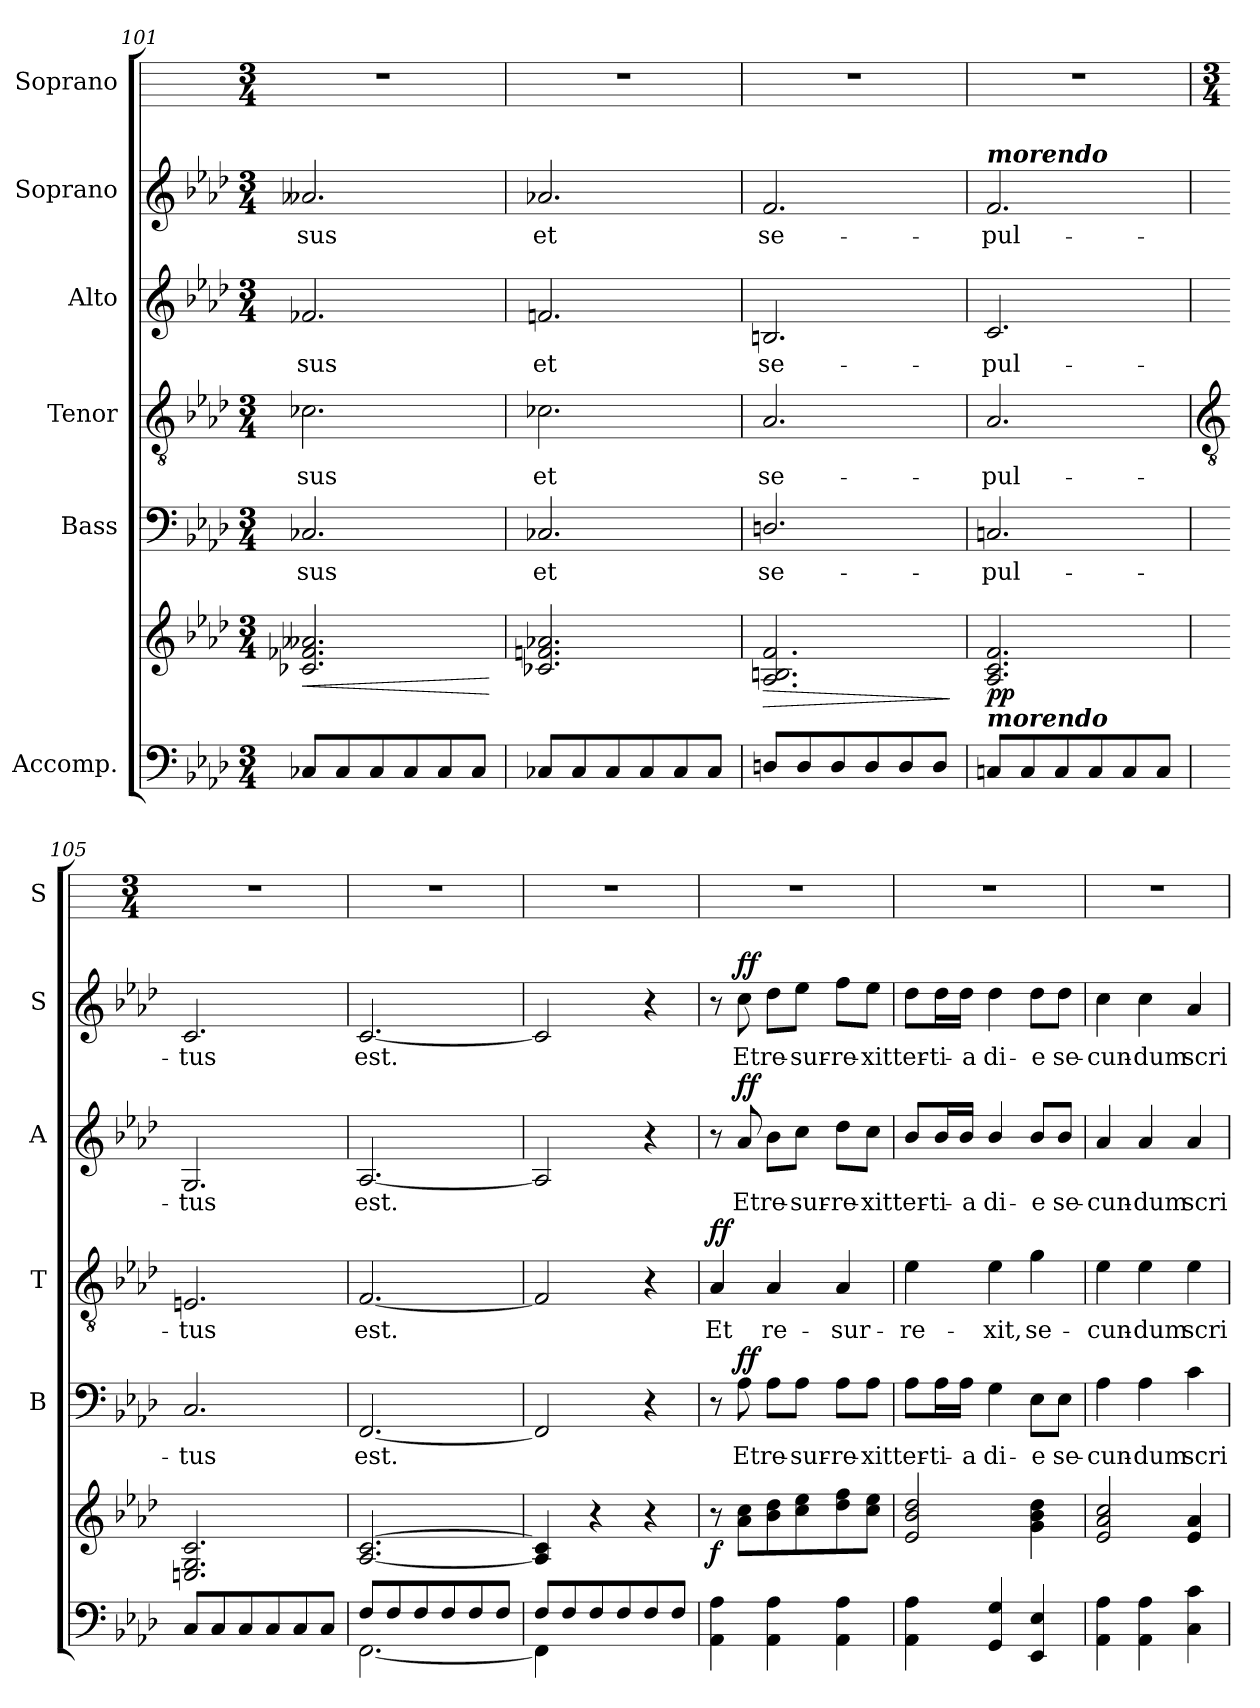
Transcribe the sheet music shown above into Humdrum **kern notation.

**kern	**kern	**dynam	**kern	**text	**dynam	**kern	**text	**dynam	**kern	**text	**dynam	**kern	**text	**dynam	**kern
*part6	*part6	*part6	*part5	*part5	*part5	*part4	*part4	*part4	*part3	*part3	*part3	*part2	*part2	*part2	*part1
*staff7	*staff6	*staff6/7	*staff5	*staff5	*staff5	*staff4	*staff4	*staff4	*staff3	*staff3	*staff3	*staff2	*staff2	*staff2	*staff1
*I"Accomp.	*	*	*I"Bass	*	*	*I"Tenor	*	*	*I"Alto	*	*	*I"Soprano	*	*	*I"Soprano
*	*	*	*I'B	*	*	*I'T	*	*	*I'A	*	*	*I'S	*	*	*I'S
*clefF4	*clefG2	*	*clefF4	*	*	*clefGv2	*	*	*clefG2	*	*	*clefG2	*	*	*
*k[b-e-a-d-]	*k[b-e-a-d-]	*	*k[b-e-a-d-]	*	*	*k[b-e-a-d-]	*	*	*k[b-e-a-d-]	*	*	*k[b-e-a-d-]	*	*	*
*A-:	*A-:	*	*A-:	*	*	*A-:	*	*	*A-:	*	*	*A-:	*	*	*
*M3/4	*M3/4	*	*M3/4	*	*	*M3/4	*	*	*M3/4	*	*	*M3/4	*	*	*M3/4
=101	=101	=101	=101	=101	=101	=101	=101	=101	=101	=101	=101	=101	=101	=101	=101
!	!	!LO:HP:b	!	!LO:LY:b	!	!	!LO:LY:b	!	!	!LO:LY:b	!	!	!LO:LY:b	!	!
8C-XL	2.c-X 2.f-X 2.a--X	<	2.C-X	-sus	.	2.c-X	-sus	.	2.f-X	-sus	.	2.a--X	-sus	.	2.r
8C-	.	.	.	.	.	.	.	.	.	.	.	.	.	.	.
8C-	.	.	.	.	.	.	.	.	.	.	.	.	.	.	.
8C-	.	.	.	.	.	.	.	.	.	.	.	.	.	.	.
8C-	.	.	.	.	.	.	.	.	.	.	.	.	.	.	.
8C-J	.	.	.	.	.	.	.	.	.	.	.	.	.	.	.
.	.	[	.	.	.	.	.	.	.	.	.	.	.	.	.
=102	=102	=102	=102	=102	=102	=102	=102	=102	=102	=102	=102	=102	=102	=102	=102
!	!	!	!	!LO:LY:b	!	!	!LO:LY:b	!	!	!LO:LY:b	!	!	!LO:LY:b	!	!
8C-XL	2.c-X 2.fn 2.a-X	.	2.C-X	et	.	2.c-X	et	.	2.fn	et	.	2.a-X	et	.	2.r
8C-	.	.	.	.	.	.	.	.	.	.	.	.	.	.	.
8C-	.	.	.	.	.	.	.	.	.	.	.	.	.	.	.
8C-	.	.	.	.	.	.	.	.	.	.	.	.	.	.	.
8C-	.	.	.	.	.	.	.	.	.	.	.	.	.	.	.
8C-J	.	.	.	.	.	.	.	.	.	.	.	.	.	.	.
=103	=103	=103	=103	=103	=103	=103	=103	=103	=103	=103	=103	=103	=103	=103	=103
!	!	!LO:HP:b	!	!LO:LY:b	!	!	!LO:LY:b	!	!	!LO:LY:b	!	!	!LO:LY:b	!	!
8Dn/L	2.A- 2.Bn 2.f	>	2.Dn/	se-	.	2.A-	se-	.	2.Bn	se-	.	2.f	se-	.	2.r
8D/	.	.	.	.	.	.	.	.	.	.	.	.	.	.	.
8D/	.	.	.	.	.	.	.	.	.	.	.	.	.	.	.
8D/	.	.	.	.	.	.	.	.	.	.	.	.	.	.	.
8D/	.	.	.	.	.	.	.	.	.	.	.	.	.	.	.
8D/J	.	.	.	.	.	.	.	.	.	.	.	.	.	.	.
.	.	]	.	.	.	.	.	.	.	.	.	.	.	.	.
=104	=104	=104	=104	=104	=104	=104	=104	=104	=104	=104	=104	=104	=104	=104	=104
!	!	!	!	!	!	!	!	!	!	!	!	!LO:TX:a:Bi:t=morendo	!	!	!
!LO:TX:a:Bi:t=morendo	!	!	!	!	!	!	!	!	!	!	!	!	!	!	!
!	!	!LO:DY:b	!	!LO:LY:b	!	!	!LO:LY:b	!	!	!LO:LY:b	!	!	!LO:LY:b	!	!
8CnL	2.A- 2.c 2.f	pp	2.Cn	-pul-	.	2.A-	-pul-	.	2.c	-pul-	.	2.f	-pul-	.	2.r
8C	.	.	.	.	.	.	.	.	.	.	.	.	.	.	.
8C	.	.	.	.	.	.	.	.	.	.	.	.	.	.	.
8C	.	.	.	.	.	.	.	.	.	.	.	.	.	.	.
8C	.	.	.	.	.	.	.	.	.	.	.	.	.	.	.
8CJ	.	.	.	.	.	.	.	.	.	.	.	.	.	.	.
!!LO:LB:g=z
=105	=105	=105	=105	=105	=105	=105	=105	=105	=105	=105	=105	=105	=105	=105	=105
*	*	*	*	*	*	*clefGv2	*	*	*	*	*	*	*	*	*
*	*	*	*	*	*	*	*	*	*	*	*	*	*	*	*M3/4
*^	*	*	*	*	*	*	*	*	*	*	*	*	*	*	*
!	!LO:N:vis=1	!	!	!	!LO:LY:b	!	!	!LO:LY:b	!	!	!LO:LY:b	!	!	!LO:LY:b	!	!
8CL	2.ryy	2.En 2.G 2.c	.	2.C	-tus	.	2.En	-tus	.	2.G	-tus	.	2.c	-tus	.	2.r
8C	.	.	.	.	.	.	.	.	.	.	.	.	.	.	.	.
8C	.	.	.	.	.	.	.	.	.	.	.	.	.	.	.	.
8C	.	.	.	.	.	.	.	.	.	.	.	.	.	.	.	.
8C	.	.	.	.	.	.	.	.	.	.	.	.	.	.	.	.
8CJ	.	.	.	.	.	.	.	.	.	.	.	.	.	.	.	.
=106	=106	=106	=106	=106	=106	=106	=106	=106	=106	=106	=106	=106	=106	=106	=106	=106
!	!	!	!	!	!LO:LY:b	!	!	!LO:LY:b	!	!	!LO:LY:b	!	!	!LO:LY:b	!	!
8F/L	[2.FF\	[2.A- [2.c	.	[2.FF	est.	.	[2.F	est.	.	[2.A-	est.	.	[2.c	est.	.	2.r
8F/	.	.	.	.	.	.	.	.	.	.	.	.	.	.	.	.
8F/	.	.	.	.	.	.	.	.	.	.	.	.	.	.	.	.
8F/	.	.	.	.	.	.	.	.	.	.	.	.	.	.	.	.
8F/	.	.	.	.	.	.	.	.	.	.	.	.	.	.	.	.
8F/J	.	.	.	.	.	.	.	.	.	.	.	.	.	.	.	.
=107	=107	=107	=107	=107	=107	=107	=107	=107	=107	=107	=107	=107	=107	=107	=107	=107
8F/L	4FF\]	4A-] 4c]	.	2FF]	.	.	2F]	.	.	2A-]	.	.	2c]	.	.	2.r
8F/	.	.	.	.	.	.	.	.	.	.	.	.	.	.	.	.
8F/	4ryy	4r	.	.	.	.	.	.	.	.	.	.	.	.	.	.
8F/	.	.	.	.	.	.	.	.	.	.	.	.	.	.	.	.
8F/	4ryy	4r	.	4r	.	.	4r	.	.	4r	.	.	4r	.	.	.
8F/J	.	.	.	.	.	.	.	.	.	.	.	.	.	.	.	.
=108	=108	=108	=108	=108	=108	=108	=108	=108	=108	=108	=108	=108	=108	=108	=108	=108
!	!	!	!LO:DY:b	!	!	!	!	!LO:LY:b	!LO:DY:b	!	!	!	!	!	!	!
4AA- 4A-	2ryy	8r	f	8r	.	.	4A-	Et	ff	8r	.	.	8r	.	.	2.r
!	!	!	!	!	!LO:LY:b	!LO:DY:b	!	!	!	!	!LO:LY:b	!LO:DY:b	!	!LO:LY:b	!LO:DY:b	!
.	.	8a- 8ccL	.	8A-	Et	ff	.	.	.	8a-	Et	ff	8cc	Et	ff	.
!	!	!	!	!	!LO:LY:b	!	!	!LO:LY:b	!	!	!LO:LY:b	!	!	!LO:LY:b	!	!
4AA- 4A-	.	8b- 8dd-	.	8A-\L	re-	.	4A-	re-	.	8b-\L	re-	.	8dd-\L	re-	.	.
!	!	!	!	!	!LO:LY:b	!	!	!	!	!	!LO:LY:b	!	!	!LO:LY:b	!	!
.	.	8cc 8ee-	.	8A-\J	-sur-	.	.	.	.	8cc\J	-sur-	.	8ee-\J	-sur-	.	.
!	!	!	!	!	!LO:LY:b	!	!	!LO:LY:b	!	!	!LO:LY:b	!	!	!LO:LY:b	!	!
4AA- 4A-	4ryy	8dd- 8ff	.	8A-\L	-re-	.	4A-	-sur-	.	8dd-\L	-re-	.	8ff\L	-re-	.	.
!	!	!	!	!	!LO:LY:b	!	!	!	!	!	!LO:LY:b	!	!	!LO:LY:b	!	!
.	.	8cc 8ee-J	.	8A-\J	-xit	.	.	.	.	8cc\J	-xit	.	8ee-\J	-xit	.	.
=109	=109	=109	=109	=109	=109	=109	=109	=109	=109	=109	=109	=109	=109	=109	=109	=109
!	!	!	!	!	!LO:LY:b	!	!	!LO:LY:b	!	!	!LO:LY:b	!	!	!LO:LY:b	!	!
4AA- 4A-	2ryy	2e- 2b- 2dd-	.	8A-\L	ter-	.	4e-	-re-	.	8b-/L	ter-	.	8dd-\L	ter-	.	2.r
!	!	!	!	!	!LO:LY:b	!	!	!	!	!	!LO:LY:b	!	!	!LO:LY:b	!	!
.	.	.	.	16A-\L	-ti-	.	.	.	.	16b-/L	-ti-	.	16dd-\L	-ti-	.	.
!	!	!	!	!	!LO:LY:b	!	!	!	!	!	!LO:LY:b	!	!	!LO:LY:b	!	!
.	.	.	.	16A-\JJ	-a	.	.	.	.	16b-/JJ	-a	.	16dd-\JJ	-a	.	.
!	!	!	!	!	!LO:LY:b	!	!	!LO:LY:b	!	!	!LO:LY:b	!	!	!LO:LY:b	!	!
4GG 4G	.	.	.	4G	di-	.	4e-	-xit,	.	4b-/	di-	.	4dd-	di-	.	.
!	!	!	!	!	!LO:LY:b	!	!	!LO:LY:b	!	!	!LO:LY:b	!	!	!LO:LY:b	!	!
4EE- 4E-	4ryy	4g 4b- 4dd-	.	8E-\L	-e	.	4g	se-	.	8b-/L	-e	.	8dd-\L	-e	.	.
!	!	!	!	!	!LO:LY:b	!	!	!	!	!	!LO:LY:b	!	!	!LO:LY:b	!	!
.	.	.	.	8E-\J	se-	.	.	.	.	8b-/J	se-	.	8dd-\J	se-	.	.
=110	=110	=110	=110	=110	=110	=110	=110	=110	=110	=110	=110	=110	=110	=110	=110	=110
!	!	!	!	!	!LO:LY:b	!	!	!LO:LY:b	!	!	!LO:LY:b	!	!	!LO:LY:b	!	!
4AA- 4A-	2ryy	2e- 2a- 2cc	.	4A-	-cun-	.	4e-	-cun-	.	4a-	-cun-	.	4cc	-cun-	.	2.r
!	!	!	!	!	!LO:LY:b	!	!	!LO:LY:b	!	!	!LO:LY:b	!	!	!LO:LY:b	!	!
4AA- 4A-	.	.	.	4A-	-dum	.	4e-	-dum	.	4a-	-dum	.	4cc	-dum	.	.
!	!	!	!	!	!LO:LY:b	!	!	!LO:LY:b	!	!	!LO:LY:b	!	!	!LO:LY:b	!	!
4C 4c	4ryy	4e- 4a-	.	4c	scri-	.	4e-	scri-	.	4a-	scri-	.	4a-	scri-	.	.
*v	*v	*	*	*	*	*	*	*	*	*	*	*	*	*	*	*
=	=	=	=	=	=	=	=	=	=	=	=	=	=	=	=
*-	*-	*-	*-	*-	*-	*-	*-	*-	*-	*-	*-	*-	*-	*-	*-
